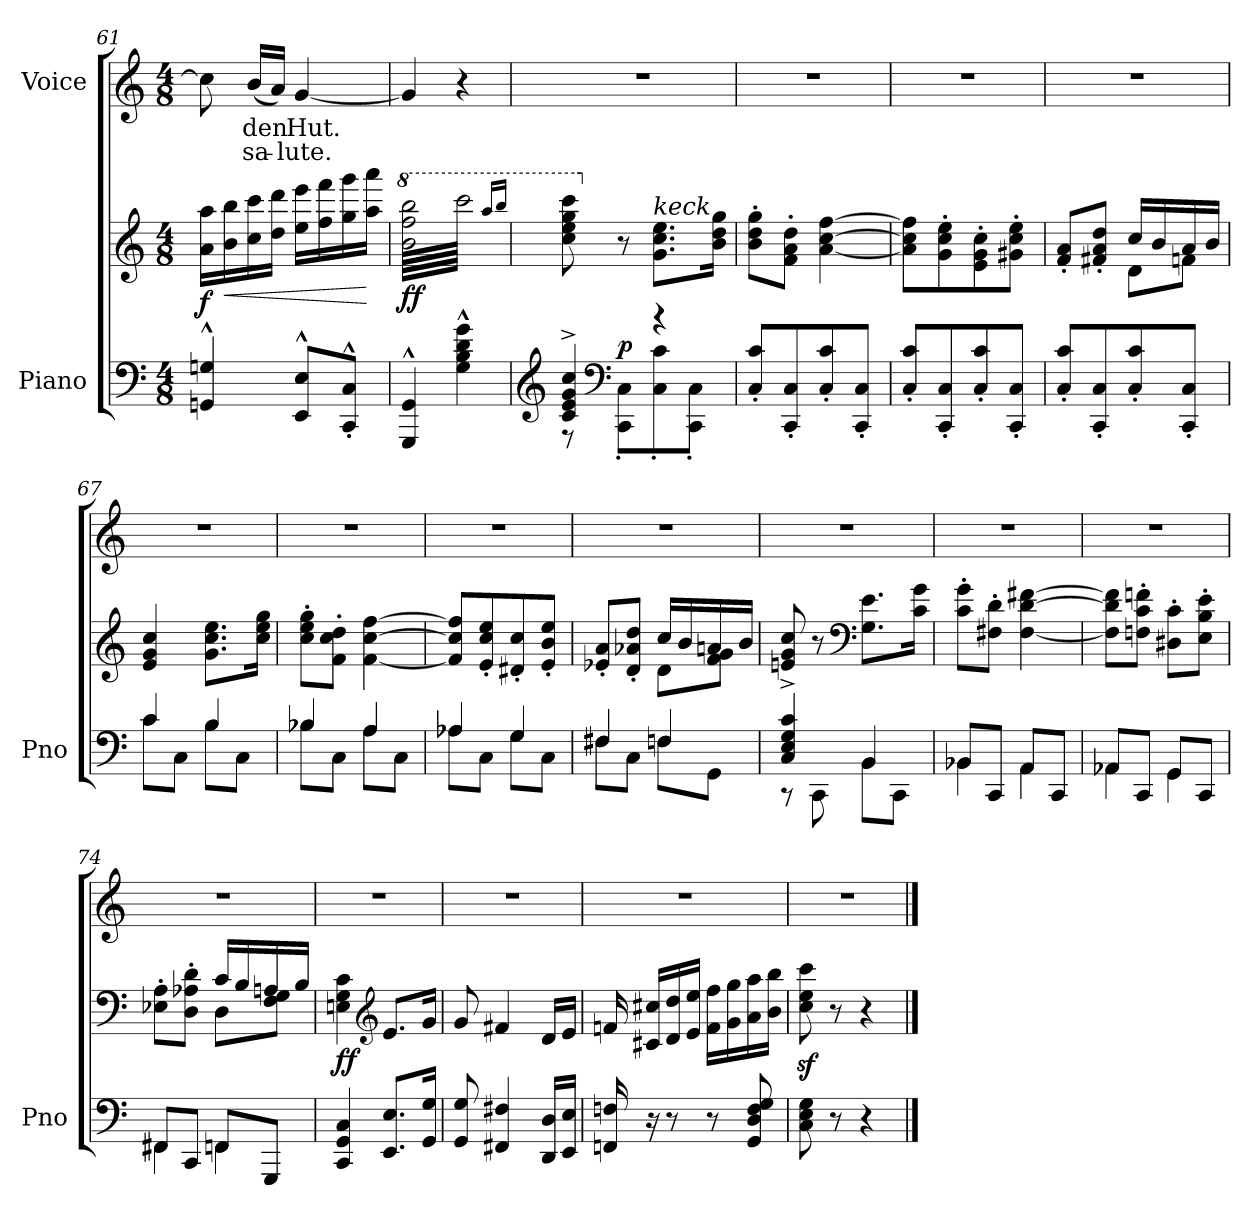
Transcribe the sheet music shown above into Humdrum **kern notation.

**kern	**kern	**dynam	**kern	**text	**text
*part2	*part2	*part2	*part1	*part1	*part1
*staff3	*staff2	*staff2/3	*staff1	*staff1	*staff1
*I"Piano	*	*	*I"Voice	*	*
*I'Pno	*	*	*	*	*
*clefF4	*clefG2	*	*clefG2	*	*
*k[]	*k[]	*	*k[]	*	*
*M4/8	*M4/8	*	*M4/8	*	*
=61	=61	=61	=61	=61	=61
!	!	!LO:DY:b	!	!	!
4GGn/^^ 4Gn/^^	16a\ 16aa\LL	f	8cc\]	.	.
!	!	!LO:HP:b	!	!	!
.	16b\ 16bb\	<	.	.	.
.	16cc\ 16ccc\	.	(16b/LL	den	sa-
.	16dd\ 16ddd\JJ	.	16a/JJ)	.	.
8EE/^^ 8E/^^L	16ee\ 16eee\LL	.	[4g/	Hut.	-lute.
.	16ff\ 16fff\	.	.	.	.
8CC/'^^ 8C/'^^J	16gg\ 16ggg\	.	.	.	.
.	16aa\ 16aaa\JJ	[	.	.	.
=62	=62	=62	=62	=62	=62
*	*8va	*	*	*	*
!	!	!LO:DY:b	!	!	!
*	*tremolo	*	*	*	*
4GGG/^^ 4GG/^^	64bb\ 64fff\ 64bbb\LLLL	ff	4g/]	.	.
.	64cccc\	.	.	.	.
.	64bb\ 64fff\ 64bbb\	.	.	.	.
.	64cccc\	.	.	.	.
.	64bb\ 64fff\ 64bbb\	.	.	.	.
.	64cccc\	.	.	.	.
.	64bb\ 64fff\ 64bbb\	.	.	.	.
.	64cccc\	.	.	.	.
.	64bb\ 64fff\ 64bbb\	.	.	.	.
.	64cccc\	.	.	.	.
.	64bb\ 64fff\ 64bbb\	.	.	.	.
.	64cccc\	.	.	.	.
.	64bb\ 64fff\ 64bbb\	.	.	.	.
.	64cccc\	.	.	.	.
.	64bb\ 64fff\ 64bbb\	.	.	.	.
.	64cccc\	.	.	.	.
4G\^^ 4B\^^ 4d\^^ 4g\^^	64bb\ 64fff\ 64bbb\	.	4r	.	.
.	64cccc\	.	.	.	.
.	64bb\ 64fff\ 64bbb\	.	.	.	.
.	64cccc\	.	.	.	.
.	64bb\ 64fff\ 64bbb\	.	.	.	.
.	64cccc\	.	.	.	.
.	64bb\ 64fff\ 64bbb\	.	.	.	.
.	64cccc\	.	.	.	.
.	64bb\ 64fff\ 64bbb\	.	.	.	.
.	64cccc\	.	.	.	.
.	64bb\ 64fff\ 64bbb\	.	.	.	.
.	64cccc\	.	.	.	.
.	64bb\ 64fff\ 64bbb\	.	.	.	.
.	64cccc\	.	.	.	.
.	64bb\ 64fff\ 64bbb\	.	.	.	.
.	64cccc\JJJJ	.	.	.	.
*	*Xtremolo	*	*	*	*
.	16qaaa/LL	.	.	.	.
.	16qbbb/JJ	.	.	.	.
=63	=63	=63	=63	=63	=63
*clefG2	*	*	*	*	*
*^	*	*	*	*	*
4c/^ 4e/^ 4g/^ 4cc/^	8r	8ccc\ 8eee\ 8ggg\ 8cccc\	.	2r	.	.
.	.	.	.	.	.	.
.	.	.	.	.	.	.
.	.	.	.	.	.	.
.	.	.	.	.	.	.
.	.	.	.	.	.	.
.	.	.	.	.	.	.
.	.	.	.	.	.	.
*clefF4	*	*	*	*	*	*
*	*	*X8va	*	*	*	*
!	!	!	!LO:DY:a=2	!	!	!
.	8CC\'> 8C\'>L	8r	p	.	.	.
.	.	.	.	.	.	.
.	.	.	.	.	.	.
.	.	.	.	.	.	.
.	.	.	.	.	.	.
.	.	.	.	.	.	.
.	.	.	.	.	.	.
.	.	.	.	.	.	.
!	!	!LO:TX:i:t=keck	!	!	!	!
4r	8C\'> 8c\'>	8.g\ 8.cc\ 8.ee\L	.	.	.	.
.	8CC\'> 8C\'>J	.	.	.	.	.
.	.	16b\ 16dd\ 16gg\Jk	.	.	.	.
*v	*v	*	*	*	*	*
=64	=64	=64	=64	=64	=64
8C/' 8c/'L	8b\' 8dd\' 8gg\'L	.	2r	.	.
8CC/' 8C/'	8f\' 8a\' 8dd\'J	.	.	.	.
8C/' 8c/'	[4a\ [4cc\ [4ff\	.	.	.	.
8CC/' 8C/'J	.	.	.	.	.
=65	=65	=65	=65	=65	=65
8C/' 8c/'L	8a\] 8cc\] 8ff\]L	.	2r	.	.
8CC/' 8C/'	8g\' 8cc\' 8ee\'	.	.	.	.
8C/' 8c/'	8e\' 8g\' 8cc\'	.	.	.	.
8CC/' 8C/'J	8g#X\' 8cc\' 8ee\'J	.	.	.	.
=66	=66	=66	=66	=66	=66
*	*^	*	*	*	*
8C/' 8c/'L	8f/'< 8a/'<L	4ryy	.	2r	.	.
8CC/' 8C/'	8f#X/'< 8a/'< 8dd/'<J	.	.	.	.	.
8C/' 8c/'	16cc/LL	8d\L	.	.	.	.
.	16b/	.	.	.	.	.
8CC/' 8C/'J	16a/	8fn\J	.	.	.	.
.	16b/JJ	.	.	.	.	.
*	*v	*v	*	*	*	*
=67	=67	=67	=67	=67	=67
*^	*	*	*	*	*
4c/	8c\L	4e/ 4g/ 4cc/	.	2r	.	.
.	8C\J	.	.	.	.	.
4B/	8B\L	8.g\ 8.cc\ 8.ee\L	.	.	.	.
.	8C\J	.	.	.	.	.
.	.	16cc\ 16ee\ 16gg\Jk	.	.	.	.
=68	=68	=68	=68	=68	=68	=68
4B-X/	8B-\L	8cc\' 8ee\' 8gg\'L	.	2r	.	.
.	8C\J	8f\' 8cc\' 8dd\'J	.	.	.	.
4A/	8A\L	[4f\ [4cc\ [4ff\	.	.	.	.
.	8C\J	.	.	.	.	.
=69	=69	=69	=69	=69	=69	=69
4A-X/	8A-\L	8f/] 8cc/] 8ff/]L	.	2r	.	.
.	8C\J	8e/' 8cc/' 8ee/'	.	.	.	.
4G/	8G\L	8d#X/' 8cc/'	.	.	.	.
.	8C\J	8e/' 8b/' 8ee/'J	.	.	.	.
=70	=70	=70	=70	=70	=70	=70
*	*	*^	*	*	*	*
4F#X/	8F#\L	8e-X/'< 8a/'<L	4ryy	.	2r	.	.
.	8C\J	8d/'< 8a-X/'< 8dd/'<J	.	.	.	.	.
4Fn/	8F\L	16cc/LL	8d\L	.	.	.	.
.	.	16b/	.	.	.	.	.
.	8GG\J	16an/	8f\ 8g\J	.	.	.	.
.	.	16b/JJ	.	.	.	.	.
*	*	*v	*v	*	*	*	*
=71	=71	=71	=71	=71	=71	=71
4C/^ 4E/^ 4G/^ 4c/^	8r	8en/ 8g/ 8cc/	.	2r	.	.
.	8CC\	8r	.	.	.	.
*	*	*clefF4	*	*	*	*
!	!	!	!LO:DY:b	!	!	!
!	!	!	!LO:DY:n=1:b	!	!	!
4BB/	8BB\L	8.G\ 8.e\L	other-dynamics p	.	.	.
.	8CC\J	.	.	.	.	.
.	.	16c\ 16g\Jk	.	.	.	.
=72	=72	=72	=72	=72	=72	=72
8BB-X/L	4BB-\	8c\' 8g\'L	.	2r	.	.
8CC/J	.	8F#X\' 8d\'J	.	.	.	.
8AA/L	4AA\	[4F#\ [4d\ [4f#X\	.	.	.	.
8CC/J	.	.	.	.	.	.
=73	=73	=73	=73	=73	=73	=73
8AA-X/L	4AA-\	8F#\] 8d\] 8f#\]L	.	2r	.	.
8CC/J	.	8Fn\' 8c\' 8fn\'J	.	.	.	.
8GG/L	4GG\	8D#X\' 8c\'L	.	.	.	.
8CC/J	.	8E\' 8B\' 8e\'J	.	.	.	.
=74	=74	=74	=74	=74	=74	=74
*	*	*^	*	*	*	*
8FF#X/L	4FF#\	4ryy	8E-X\'> 8A\'>L	.	2r	.	.
8CC/J	.	.	8D\'> 8A-X\'> 8d\'>J	.	.	.	.
8FFn/L	4FF\	16c/LL	8D\L	.	.	.	.
.	.	16B/	.	.	.	.	.
8GGG/J	.	16An/	8F\ 8G\J	.	.	.	.
.	.	16B/JJ	.	.	.	.	.
*v	*v	*	*	*	*	*	*
*	*v	*v	*	*	*	*
=75	=75	=75	=75	=75	=75
!	!	!LO:DY:b	!	!	!
4CC/ 4GG/ 4C/	4En\ 4G\ 4c\	ff	2r	.	.
*	*clefG2	*	*	*	*
8.EE/ 8.E/L	8.e/L	.	.	.	.
16GG/ 16G/Jk	16g/Jk	.	.	.	.
=76	=76	=76	=76	=76	=76
8GG/ 8G/	8g/	.	2r	.	.
4FF#X/ 4F#X/	4f#X/	.	.	.	.
16DD/ 16D/LL	16d/LL	.	.	.	.
16EE/ 16E/JJ	16e/JJ	.	.	.	.
=77	=77	=77	=77	=77	=77
16FFn/ 16Fn/	16fn/	.	2r	.	.
16r	16c#X/ 16cc#X/LL	.	.	.	.
8r	16d/ 16dd/	.	.	.	.
.	16e/ 16ee/JJ	.	.	.	.
8r	16f\ 16ff\LL	.	.	.	.
.	16g\ 16gg\	.	.	.	.
8GG/ 8D/ 8F/ 8G/	16a\ 16aa\	.	.	.	.
.	16b\ 16bb\JJ	.	.	.	.
=78	=78	=78	=78	=78	=78
8C\ 8E\ 8G\	8cc\z< 8ee\z< 8ccc\z<	.	2r	.	.
8r	8r	.	.	.	.
4r	4r	.	.	.	.
==	==	==	==	==	==
*-	*-	*-	*-	*-	*-
